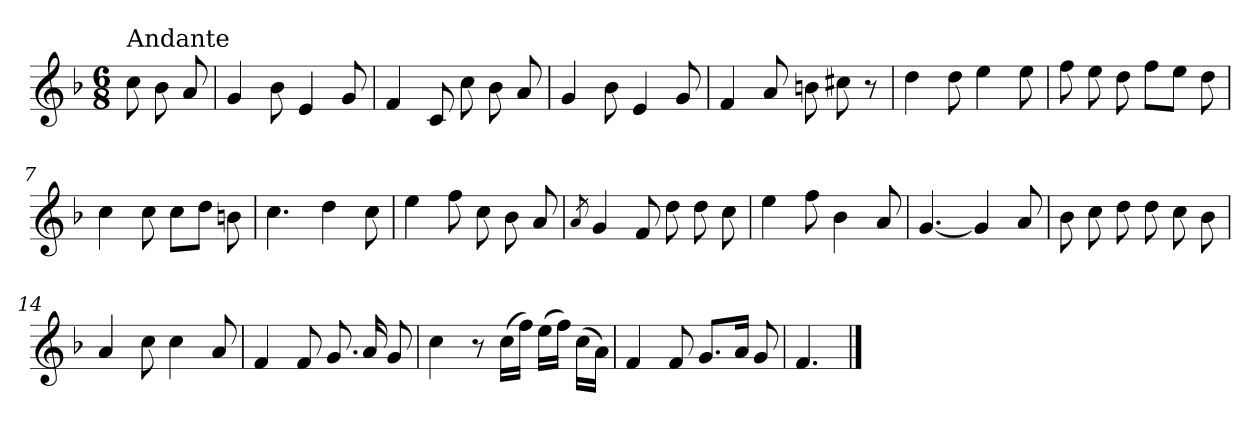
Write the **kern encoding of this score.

**kern
*part1
*staff1
*clefG2
*k[b-]
*F:
*M6/8
=
!LO:TX:a:t=Andante
8cc\
8b-\
8a/
=1
4g/
8b-\
4e/
8g/
=2
4f/
8c/
8cc\
8b-\
8a/
=3
4g/
8b-\
4e/
8g/
=4
4f/
8a/
8bn\
8cc#X\
8r
=5
4dd\
8dd\
4ee\
8ee\
!!LO:LB:g=z
=6
8ff\
8ee\
8dd\
8ff\L
8ee\J
8dd\
=7
4cc\
8cc\
8cc\L
8dd\J
8bn\
=8
4.cc\
4dd\
8cc\
=9
4ee\
8ff\
8cc\
8b-\
8a/
!!LO:LB:g=z
=10
8qa/
4g/
8f/
8dd\
8dd\
8cc\
!!LO:LB:g=z
=11
4ee\
8ff\
4b-\
8a/
=12
[4.g/
4g/]
8a/
=13
8b-\
8cc\
8dd\
8dd\
8cc\
8b-\
=14
4a/
8cc\
4cc\
8a/
=15
4f/
8f/
8.g/
16a/
8g/
=16
4cc\
8r
(>16cc\LL
16ff\JJ)
(>16ee\LL
16ff\JJ)
(>16cc\LL
16a\JJ)
!!LO:LB:g=z
=17
4f/
8f/
8.g/L
16a/Jk
8g/
=18
4.f/
==
*-
